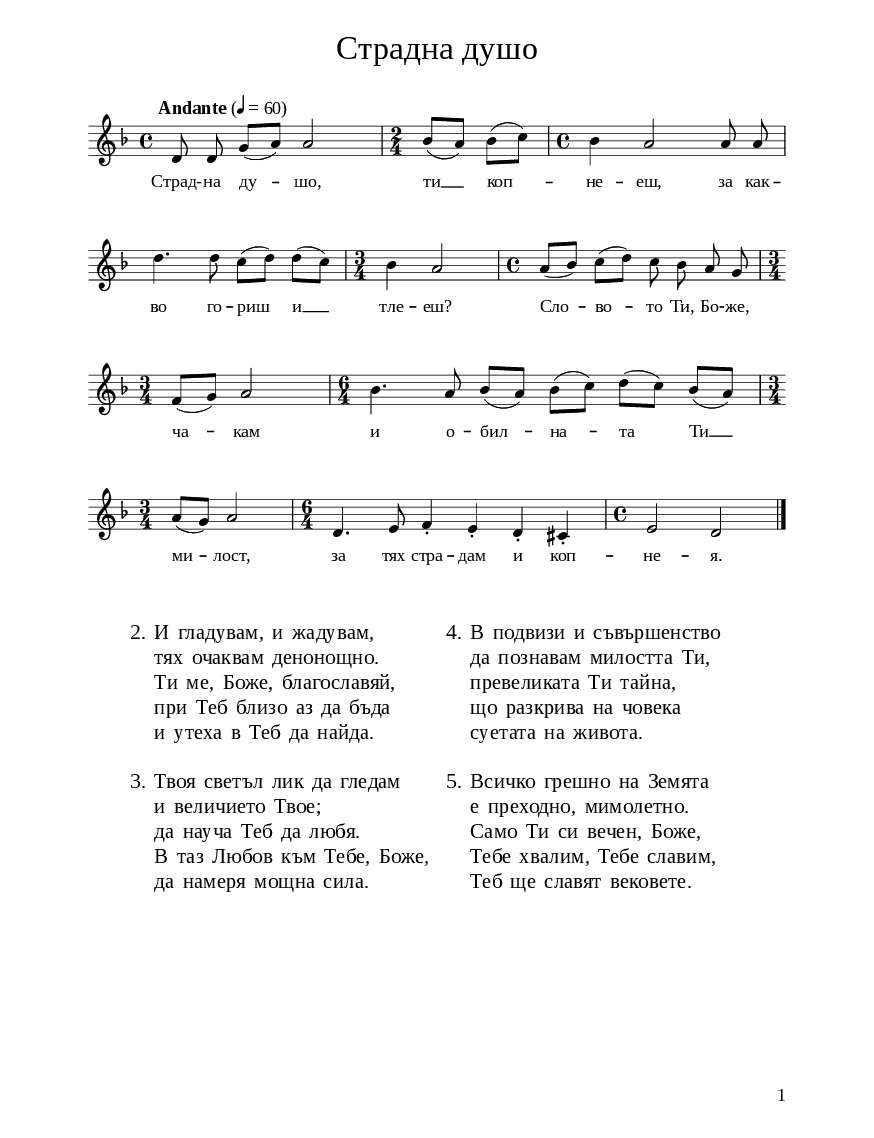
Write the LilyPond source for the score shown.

\version "2.24.3"

% include paper part and global functions
\include "include/globals.ily"

\bookpart {
  \label #'ref029
  \tocItem \markup "Страдна душо"
  \include "include/bookpart-paper.ily"
  \score {
    \include "include/score-layout.ily"

    \new Voice \absolute {
      \clef treble
      \key d \minor
      \time 4/4
      \tempoFunc "Andante" 4 "60"
      \autoBeamOff

      d'8 d' g'8 ([ a' ]) a'2 | \time 2/4 bes'8 ([ a' ])  bes' ([ c'' ])  |

      \time 4/4 bes'4 a'2 a'8 a' | \break
      d''4. d''8 c'' ([ d'' ]) d'' ([ c'' ]) \time 3/4  bes'4 a'2 |
      \time 4/4  a'8 ([ bes' ]) c'' ([ d'' ]) c'' bes' a' g' |\break
      \time 3/4  f'8 ([ g' ]) a'2 | \time 6/4  bes'4. a'8 bes' ([ a' ]) bes' ([ c'' ]) d'' ([ c'' ]) bes' ([ a' ]) \break |
      \time 3/4  |a'8 ([ g'8 ]) a'2 | \time 6/4  d'4. e'8 f'4\staccato e'4\staccato d'\staccato cis'\staccato | \time 4/4  e'2 d' | \bar "|." \break

    }

    \addlyrics {
      "Страд-" -- на
      ду -- шо, ти __ коп -- не -- еш, за как -- во го --
      риш и __ тле -- еш? Сло -- во -- то Ти, Бо -- же,
      ча -- кам и о -- бил -- на -- та Ти __ ми -- лост,
      за тях стра -- дам и коп -- не -- я.}

      \header {
        title = \titleFunc #'ref_desc_3 "Страдна душо" "Stradna dušo"
      }

      \midi{}

    } % score



    \markup \fontsize #bgCoupletFontSize {
      \hspace #4
      \override #`(baseline-skip . ,bgCoupletBaselineSkip)
      \column {
        \line {   2. И гладувам, и жадувам,}

        \line {   "   " тях очаквам денонощно.}

        \line {   "   " Ти ме, Боже, благославяй,}

        \line {   "   " при Теб близо аз да бъда}

        \line {   "   " и утеха в Теб да найда.}
        \line { " " }

        \line {   3. Твоя светъл лик да гледам}

        \line {   "   " и величието Твое;}

        \line {   "   " да науча Теб да любя.}

        \line {   "   " В таз Любов към Тебе, Боже,}

        \line {   "   " да намеря мощна сила.}




      }
      \hspace #1
      \override #`(baseline-skip . ,bgCoupletBaselineSkip)
      \column {



        \line {   4. В подвизи и съвършенство}

        \line {   "   " да познавам милостта Ти,}

        \line {   "   " превеликата Ти тайна,}

        \line {   "   " що разкрива на човека}

        \line {   "   " суетата на живота.}

        \line { " " }

        \line {    5. Всичко грешно на Земята}

        \line {   "   " е преходно, мимолетно.}

        \line {   "   " Само Ти си вечен, Боже,}

        \line {   "   " Тебе хвалим, Тебе славим,}

        \line {   "   " Теб ще славят вековете.}

      }
    } % markup

  } % bookpart
